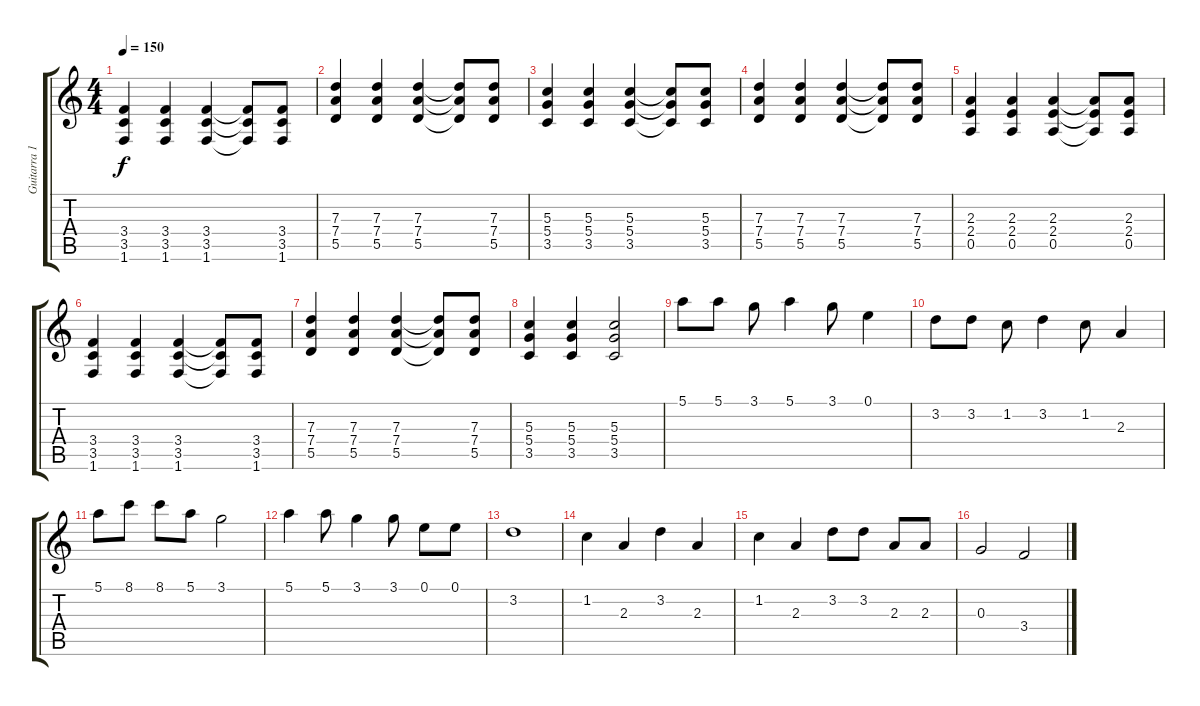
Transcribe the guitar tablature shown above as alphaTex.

\track ("Guitarra 1" "Guitarra 1") {instrument distortionguitar}
\staff {score tabs}
\tuning (E4 B3 G3 D3 A2 E2) {hide}
\ts (4 4)
\tempo 150
\clef g2
\ks c
(3.4 3.5 1.6).4{dy f} (3.4 3.5 1.6).4 (3.4 3.5 1.6).4 (3.4{t} 3.5{t} 1.6{t}).8 (3.4 3.5 1.6).8 |
(7.3 7.4 5.5).4 (7.3 7.4 5.5).4 (7.3 7.4 5.5).4 (7.3{t} 7.4{t} 5.5{t}).8 (7.3 7.4 5.5).8 |
(5.3 5.4 3.5).4 (5.3 5.4 3.5).4 (5.3 5.4 3.5).4 (5.3{t} 5.4{t} 3.5{t}).8 (5.3 5.4 3.5).8 |
(7.3 7.4 5.5).4 (7.3 7.4 5.5).4 (7.3 7.4 5.5).4 (7.3{t} 7.4{t} 5.5{t}).8 (7.3 7.4 5.5).8 |
(2.3 2.4 0.5).4{volume 10} (2.3 2.4 0.5).4 (2.3 2.4 0.5).4 (2.3{t} 2.4{t} 0.5{t}).8 (2.3 2.4 0.5).8 |
(3.4 3.5 1.6).4 (3.4 3.5 1.6).4 (3.4 3.5 1.6).4 (3.4{t} 3.5{t} 1.6{t}).8 (3.4 3.5 1.6).8 |
(7.3 7.4 5.5).4 (7.3 7.4 5.5).4 (7.3 7.4 5.5).4 (7.3{t} 7.4{t} 5.5{t}).8 (7.3 7.4 5.5).8 |
(5.3 5.4 3.5).4 (5.3 5.4 3.5).4 (5.3 5.4 3.5).2 |
5.1.8{volume 16} 5.1.8 3.1.8 5.1.4 3.1.8 0.1.4 |
3.2.8 3.2.8 1.2.8 3.2.4 1.2.8 2.3.4 |
5.1.8 8.1.8 8.1.8 5.1.8 3.1.2 |
5.1.4 5.1.8 3.1.4 3.1.8 0.1.8 0.1.8 |
3.2.1 |
1.2.4 2.3.4 3.2.4 2.3.4 |
1.2.4 2.3.4 3.2.8 3.2.8 2.3.8 2.3.8 |
0.3.2 3.4.2
